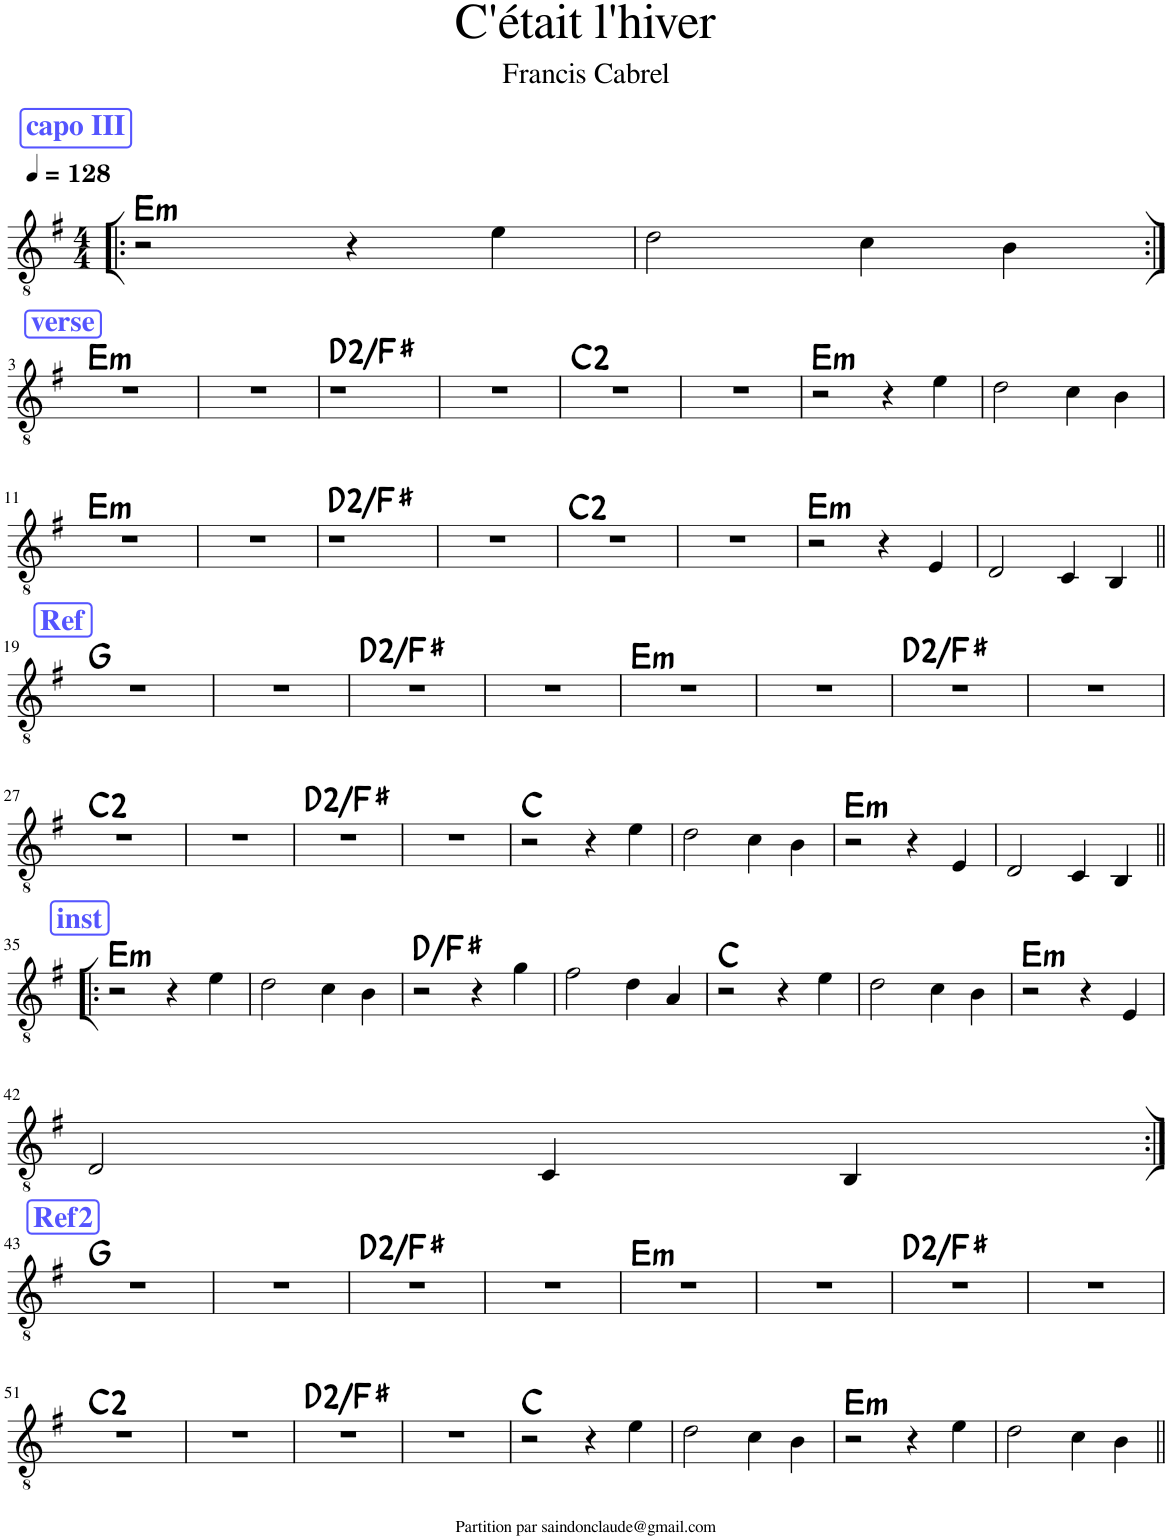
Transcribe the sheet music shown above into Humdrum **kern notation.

**kern	**harte
*part1	*part1
*staff1	*
*I"Classical Guitar	*
*I'Guit.	*
*clefGv2	*
*k[f#]	*
*M4/4	*
*MM128	*
!!LO:REH:place=s1:a:B:cj:color=#5555FF:fs=14:t=capo III
=1!|:	=1!|:
!	!LO:H:kt=m
2r	E:min
4r	.
4e\	.
=2	=2
2d\	.
4c\	.
4B\	.
!!LO:LB:g=z
!!LO:REH:place=s1:a:B:cj:color=#5555FF:fs=14:t=verse
=3:|!	=3:|!
!	!LO:H:kt=m
1r	E:min
=4	=4
1r	.
=5	=5
1r	D:maj(2)/3
=6	=6
1r	.
=7	=7
1r	C:maj(2)
=8	=8
1r	.
=9	=9
!	!LO:H:kt=m
2r	E:min
4r	.
4e\	.
=10	=10
2d\	.
4c\	.
4B\	.
!!LO:LB:g=z
=11	=11
!	!LO:H:kt=m
1r	E:min
=12	=12
1r	.
=13	=13
1r	D:maj(2)/3
=14	=14
1r	.
=15	=15
1r	C:maj(2)
=16	=16
1r	.
=17	=17
!	!LO:H:kt=m
2r	E:min
4r	.
4E/	.
=18	=18
2D/	.
4C/	.
4BB/	.
!!LO:LB:g=z
!!LO:REH:place=s1:a:B:cj:color=#5555FF:fs=14:t=Ref
=19||	=19||
1r	G:maj
=20	=20
1r	.
=21	=21
1r	D:maj(2)/3
=22	=22
1r	.
=23	=23
!	!LO:H:kt=m
1r	E:min
=24	=24
1r	.
=25	=25
1r	D:maj(2)/3
=26	=26
1r	.
!!LO:LB:g=z
=27	=27
1r	C:maj(2)
=28	=28
1r	.
=29	=29
1r	D:maj(2)/3
=30	=30
1r	.
=31	=31
2r	C:maj
4r	.
4e\	.
=32	=32
2d\	.
4c\	.
4B\	.
=33	=33
!	!LO:H:kt=m
2r	E:min
4r	.
4E/	.
=34	=34
2D/	.
4C/	.
4BB/	.
!!LO:LB:g=z
!!LO:REH:place=s1:a:B:cj:color=#5555FF:fs=14:t=inst
=35!|:	=35!|:
!	!LO:H:kt=m
2r	E:min
4r	.
4e\	.
=36	=36
2d\	.
4c\	.
4B\	.
=37	=37
2r	D:maj/3
4r	.
4g\	.
=38	=38
2f#\	.
4d\	.
4A/	.
=39	=39
2r	C:maj
4r	.
4e\	.
=40	=40
2d\	.
4c\	.
4B\	.
=41	=41
!	!LO:H:kt=m
2r	E:min
4r	.
4E/	.
!!LO:LB:g=z
=42	=42
2D/	.
4C/	.
4BB/	.
!!LO:LB:g=z
!!LO:REH:place=s1:a:B:cj:color=#5555FF:fs=14:t=Ref2
=43:|!	=43:|!
1r	G:maj
=44	=44
1r	.
=45	=45
1r	D:maj(2)/3
=46	=46
1r	.
=47	=47
!	!LO:H:kt=m
1r	E:min
=48	=48
1r	.
=49	=49
1r	D:maj(2)/3
=50	=50
1r	.
!!LO:LB:g=z
=51	=51
1r	C:maj(2)
=52	=52
1r	.
=53	=53
1r	D:maj(2)/3
=54	=54
1r	.
=55	=55
2r	C:maj
4r	.
4e\	.
=56	=56
2d\	.
4c\	.
4B\	.
=57	=57
!	!LO:H:kt=m
2r	E:min
4r	.
4e\	.
=58	=58
2d\	.
4c\	.
4B\	.
=||	=||
*-	*-
